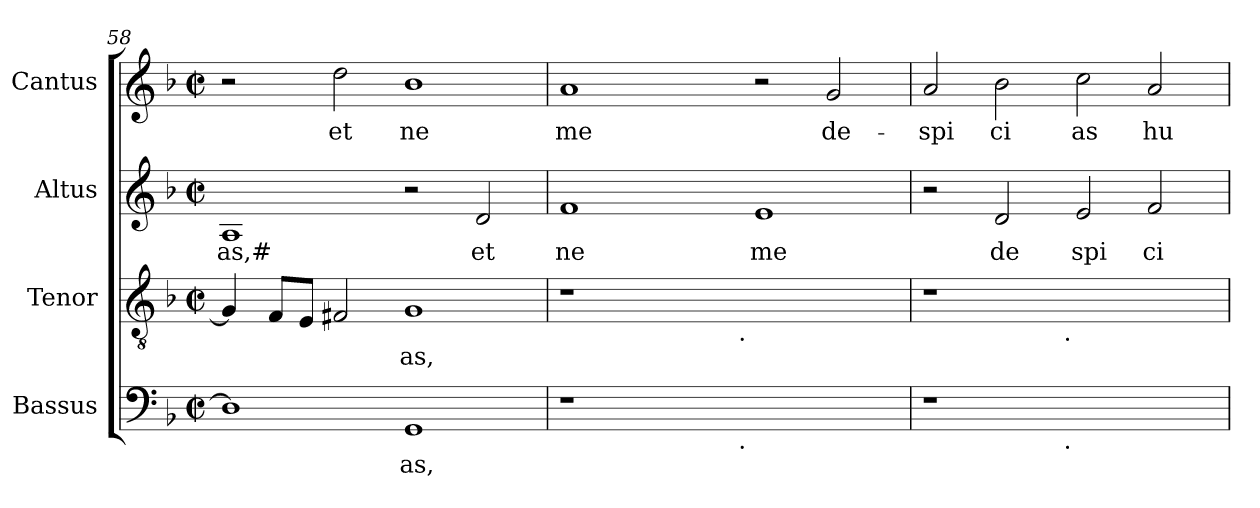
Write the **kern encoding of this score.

**kern	**text	**kern	**text	**kern	**text	**kern	**text
*part4	*part4	*part3	*part3	*part2	*part2	*part1	*part1
*staff4	*staff4	*staff3	*staff3	*staff2	*staff2	*staff1	*staff1
*I"Bassus	*	*I"Tenor	*	*I"Altus	*	*I"Cantus	*
*I'Bassus	*	*I'Tenor	*	*I'Altus	*	*I'Cantus	*
*clefF4	*	*clefGv2	*	*clefG2	*	*clefG2	*
*k[b-]	*	*k[b-]	*	*k[b-]	*	*k[b-]	*
*F:	*	*F:	*	*F:	*	*F:	*
*M2/2	*	*M2/2	*	*M2/2	*	*M2/2	*
*met(c|)	*	*met(c|)	*	*met(c|)	*	*met(c|)	*
=58	=58	=58	=58	=58	=58	=58	=58
!	!LO:LY:b:cj	!	!LO:LY:b:cj	!	!LO:LY:b:cj	!	!
1D]	.	4G/]	.	1A	as,#	2r	.
!	!	!	!LO:LY:b:cj	!	!	!	!
.	.	8F/L	.	.	.	.	.
!	!	!	!LO:LY:b:cj	!	!	!	!
.	.	8E/J	.	.	.	.	.
!	!	!	!LO:LY:b:cj	!	!	!	!LO:LY:b:cj
.	.	2F#/	.	.	.	2dd\	et
!	!LO:LY:b:cj	!	!LO:LY:b:cj	!	!	!	!LO:LY:b:cj
1GG	as,	1G	as,	2r	.	1b-	ne
!	!	!	!	!	!LO:LY:b:cj	!	!
.	.	.	.	2d/	et	.	.
=59	=59	=59	=59	=59	=59	=59	=59
!	!	!	!	!	!LO:LY:b:cj	!	!LO:LY:b:cj
*^	*	*^	*	*	*	*	*
1r	2ryy	.	1r	2ryy	.	1f	ne	1a	me
.	4ryy	.	.	4ryy	.	.	.	.	.
.	8ryy	.	.	8ryy	.	.	.	.	.
.	16ryy	.	.	16ryy	.	.	.	.	.
.	64ryy	.	.	64ryy	.	.	.	.	.
!	!	!	!	!LO:TX:b:t=.	!	!	!	!	!
!	!LO:TX:b:t=.	!	!	!	!	!	!	!	!
.	1ryy	.	.	1ryy	.	.	.	.	.
!	!	!	!	!	!	!	!LO:LY:b:cj	!	!
1ryy	.	.	1ryy	.	.	1e	me	2r	.
!	!	!	!	!	!	!	!	!	!LO:LY:b:cj
.	.	.	.	.	.	.	.	2g/	de-
.	32.ryy	.	.	32.ryy	.	.	.	.	.
!!LO:LB:g=z
=60	=60	=60	=60	=60	=60	=60	=60	=60	=60
!	!	!	!	!	!	!	!	!	!LO:LY:b:cj
1r	2ryy	.	1r	2ryy	.	2r	.	2a/	-spi
!	!	!	!	!	!	!	!LO:LY:b:cj	!	!LO:LY:b:cj
.	4...ryy	.	.	4...ryy	.	2d/	de	2b-\	ci
!	!	!	!	!LO:TX:b:t=.	!	!	!	!	!
!	!LO:TX:b:t=.	!	!	!	!	!	!	!	!
.	1ryy	.	.	1ryy	.	.	.	.	.
!	!	!	!	!	!	!	!LO:LY:b:cj	!	!LO:LY:b:cj
1ryy	.	.	1ryy	.	.	2e/	spi	2cc\	as
!	!	!	!	!	!	!	!LO:LY:b:cj	!	!LO:LY:b:cj
.	.	.	.	.	.	2f/	ci	2a/	hu
.	32ryy	.	.	32ryy	.	.	.	.	.
*v	*v	*	*	*	*	*	*	*	*
*	*	*v	*v	*	*	*	*	*
=	=	=	=	=	=	=	=
*-	*-	*-	*-	*-	*-	*-	*-
